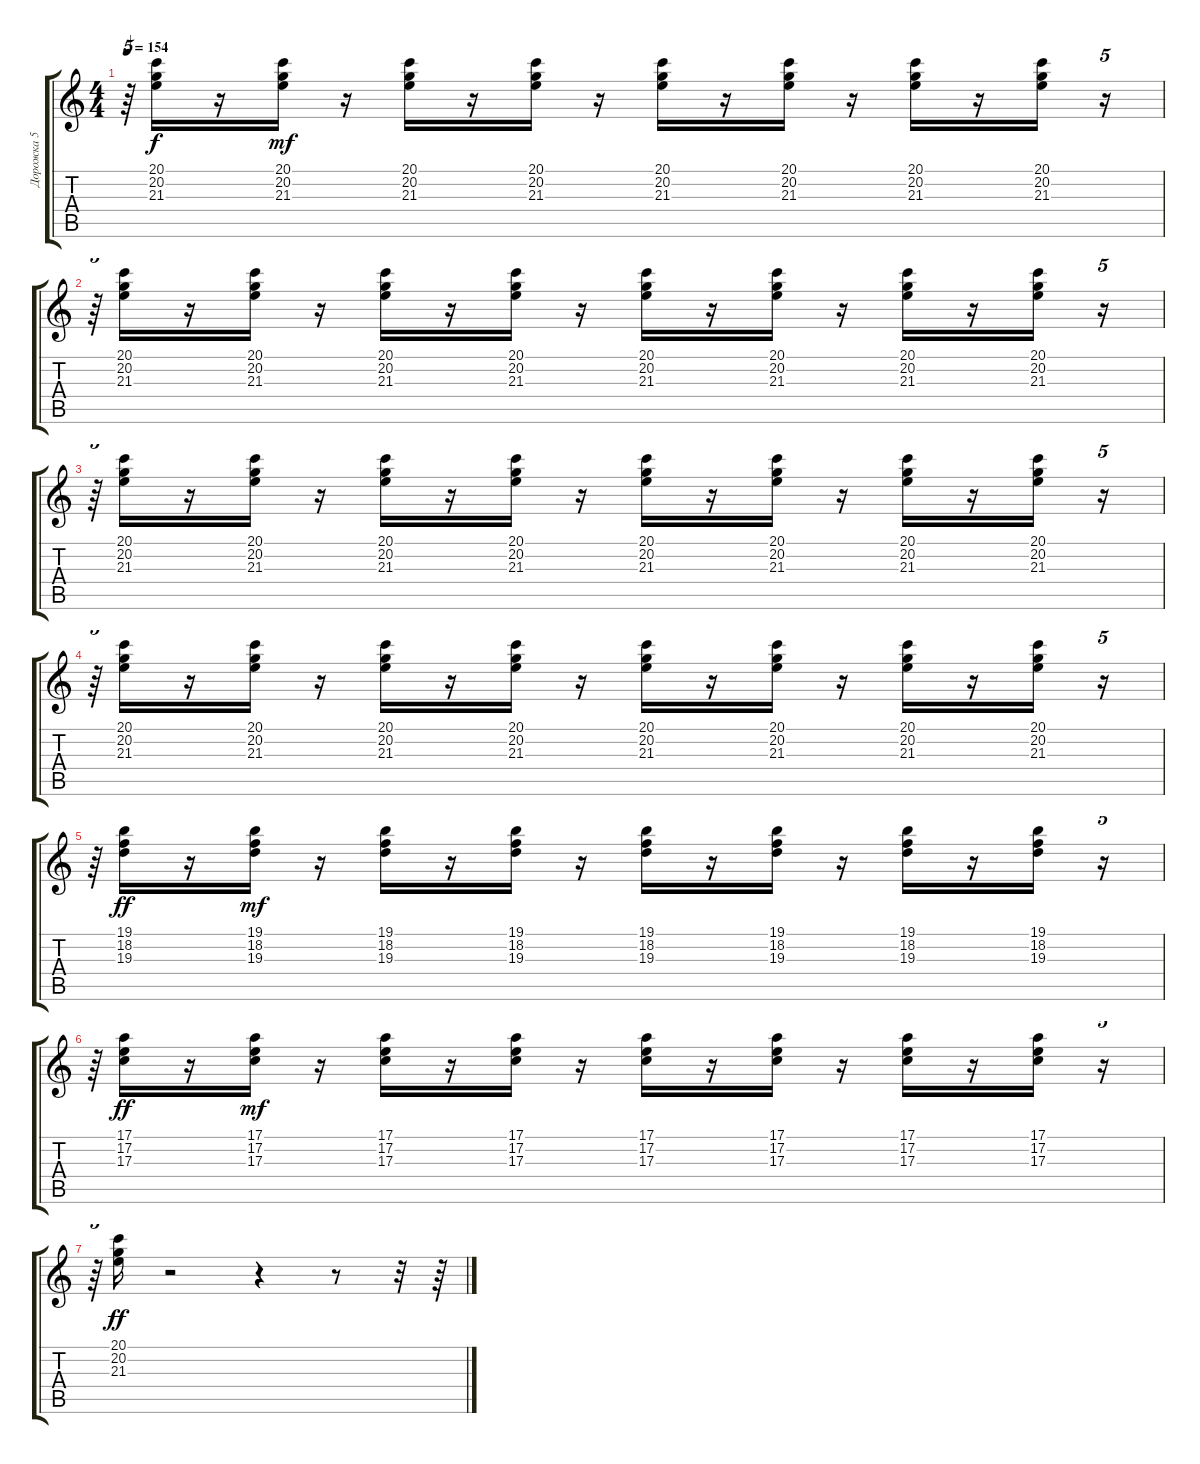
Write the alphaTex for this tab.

\track ("Дорожка 5" "Дорожка 5") {instrument acousticgrandpiano}
\staff {score tabs}
\tuning (E4 B3 G3 D3 A2 E2) {hide}
\ts (4 4)
\tempo 154
\clef g2
\ks c
r.64{tu (5 4) dy mf} (20.1 20.2 21.3).16{dy f} r.16 (20.1 20.2 21.3).16{dy mf} r.16 (20.1 20.2 21.3).16 r.16 (20.1 20.2 21.3).16 r.16 (20.1 20.2 21.3).16 r.16 (20.1 20.2 21.3).16 r.16 (20.1 20.2 21.3).16 r.16 (20.1 20.2 21.3).16 r.16{tu (5 4)} |
r.64{tu (5 4)} (20.1 20.2 21.3).16 r.16 (20.1 20.2 21.3).16 r.16 (20.1 20.2 21.3).16 r.16 (20.1 20.2 21.3).16 r.16 (20.1 20.2 21.3).16 r.16 (20.1 20.2 21.3).16 r.16 (20.1 20.2 21.3).16 r.16 (20.1 20.2 21.3).16 r.16{tu (5 4)} |
r.64{tu (5 4)} (20.1 20.2 21.3).16 r.16 (20.1 20.2 21.3).16 r.16 (20.1 20.2 21.3).16 r.16 (20.1 20.2 21.3).16 r.16 (20.1 20.2 21.3).16 r.16 (20.1 20.2 21.3).16 r.16 (20.1 20.2 21.3).16 r.16 (20.1 20.2 21.3).16 r.16{tu (5 4)} |
r.64{tu (5 4)} (20.1 20.2 21.3).16 r.16 (20.1 20.2 21.3).16 r.16 (20.1 20.2 21.3).16 r.16 (20.1 20.2 21.3).16 r.16 (20.1 20.2 21.3).16 r.16 (20.1 20.2 21.3).16 r.16 (20.1 20.2 21.3).16 r.16 (20.1 20.2 21.3).16 r.16{tu (5 4)} |
r.64{tu (5 4)} (19.1 18.2 19.3).16{dy ff} r.16 (19.1 18.2 19.3).16{dy mf} r.16 (19.1 18.2 19.3).16 r.16 (19.1 18.2 19.3).16 r.16 (19.1 18.2 19.3).16 r.16 (19.1 18.2 19.3).16 r.16 (19.1 18.2 19.3).16 r.16 (19.1 18.2 19.3).16 r.16{tu (5 4)} |
r.64{tu (5 4)} (17.1 17.2 17.3).16{dy ff} r.16 (17.1 17.2 17.3).16{dy mf} r.16 (17.1 17.2 17.3).16 r.16 (17.1 17.2 17.3).16 r.16 (17.1 17.2 17.3).16 r.16 (17.1 17.2 17.3).16 r.16 (17.1 17.2 17.3).16 r.16 (17.1 17.2 17.3).16 r.16{tu (5 4)} |
r.64{tu (5 4)} (20.1 20.2 21.3).16{dy ff} r.2 r.4 r.8 r.32 r.64
